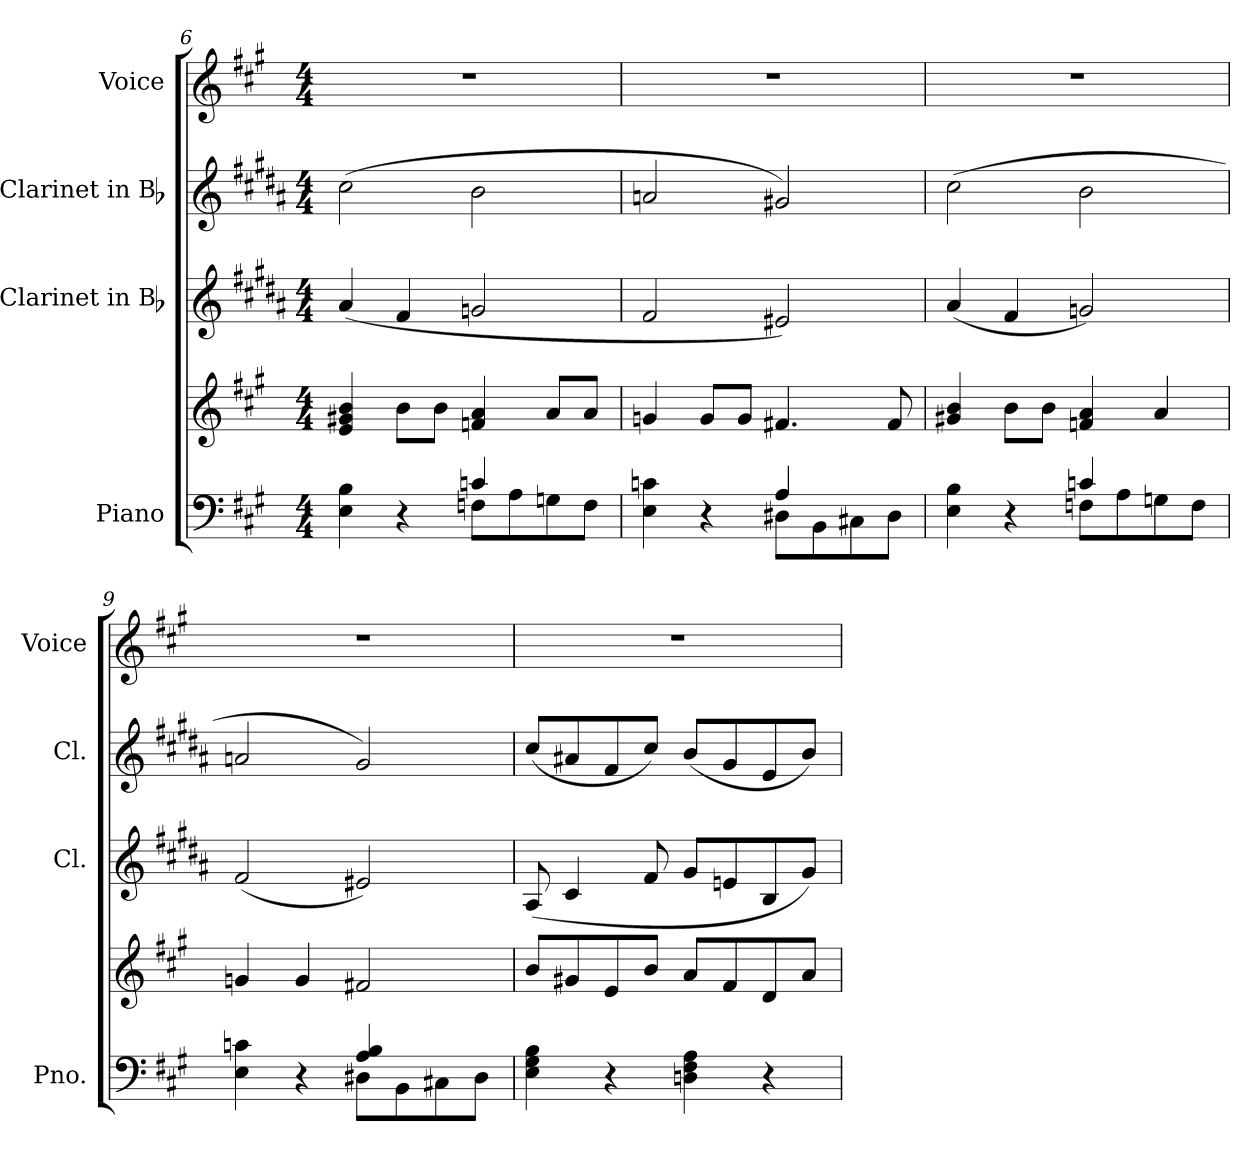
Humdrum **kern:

**kern	**kern	**kern	**kern	**kern
*part4	*part4	*part3	*part2	*part1
*staff5	*staff4	*staff3	*staff2	*staff1
*I"Piano	*	*I"Clarinet in Bb	*I"Clarinet in Bb	*I"Voice
*I'Pno.	*	*I'Cl.	*I'Cl.	*I'Voice
*clefF4	*clefG2	*clefG2	*clefG2	*clefG2
*	*	*ITrd1c2	*ITrd1c2	*
*k[f#c#g#]	*k[f#c#g#]	*k[f#c#g#]	*k[f#c#g#]	*k[f#c#g#]
*A:	*A:	*A:	*A:	*A:
*M4/4	*M4/4	*M4/4	*M4/4	*M4/4
=6	=6	=6	=6	=6
*^	*	*	*	*
4Ei\ 4Bi	2ryy	4ei/ 4g#Xi 4bi	(4g#i/	(2bi\	1r
4r	.	8bi\L	4ei/	.	.
.	.	8bi\J	.	.	.
4cni/	8Fni\L	4fni/ 4ai	2fni/	2ai\	.
.	8Ai\	.	.	.	.
4ryy	8Gni\	8ai/L	.	.	.
.	8Fi\J	8ai/J	.	.	.
!!LO:LB:g=z
=7	=7	=7	=7	=7	=7
4Ei\ 4cni	2ryy	4gni/	2ei/	2gni/	1r
4r	.	8gi/L	.	.	.
.	.	8gi/J	.	.	.
4Ai/	8D#Xi\L	4.f#Xi/	2d#Xi/)	2f#Xi/)	.
.	8BBi\	.	.	.	.
4ryy	8C#Xi\	.	.	.	.
.	8D#i\J	8f#i/	.	.	.
=8	=8	=8	=8	=8	=8
4Ei\ 4Bi	2ryy	4g#Xi/ 4bi	(4g#i/	(2bi\	1r
4r	.	8bi\L	4ei/	.	.
.	.	8bi\J	.	.	.
4cni/	8Fni\L	4fni/ 4ai	2fni/)	2ai\	.
.	8Ai\	.	.	.	.
4ryy	8Gni\	4ai/	.	.	.
.	8Fi\J	.	.	.	.
=9	=9	=9	=9	=9	=9
4Ei\ 4cni	2ryy	4gni/	(2ei/	2gni/	1r
4r	.	4gi/	.	.	.
4Ai/ 4Bi	8D#Xi\L	2f#Xi/	2d#Xi/)	2f#i/)	.
.	8BBi\	.	.	.	.
4ryy	8C#Xi\	.	.	.	.
.	8D#i\J	.	.	.	.
*v	*v	*	*	*	*
=10	=10	=10	=10	=10
4Ei\ 4G#i 4Bi	8bi/L	(8G#i/	(8bi/L	1r
.	8g#Xi/	4Bi/	8g#Xi/	.
4r	8ei/	.	8ei/	.
.	8bi/J	8ei/	8bi/J)	.
4Dni\ 4F#i 4Ai	8ai/L	8f#i/L	(8ai/L	.
.	8f#i/	8dni/	8f#i/	.
4r	8di/	8Ai/	8di/	.
.	8ai/J	8f#i/J)	8ai/J)	.
=	=	=	=	=
*-	*-	*-	*-	*-
